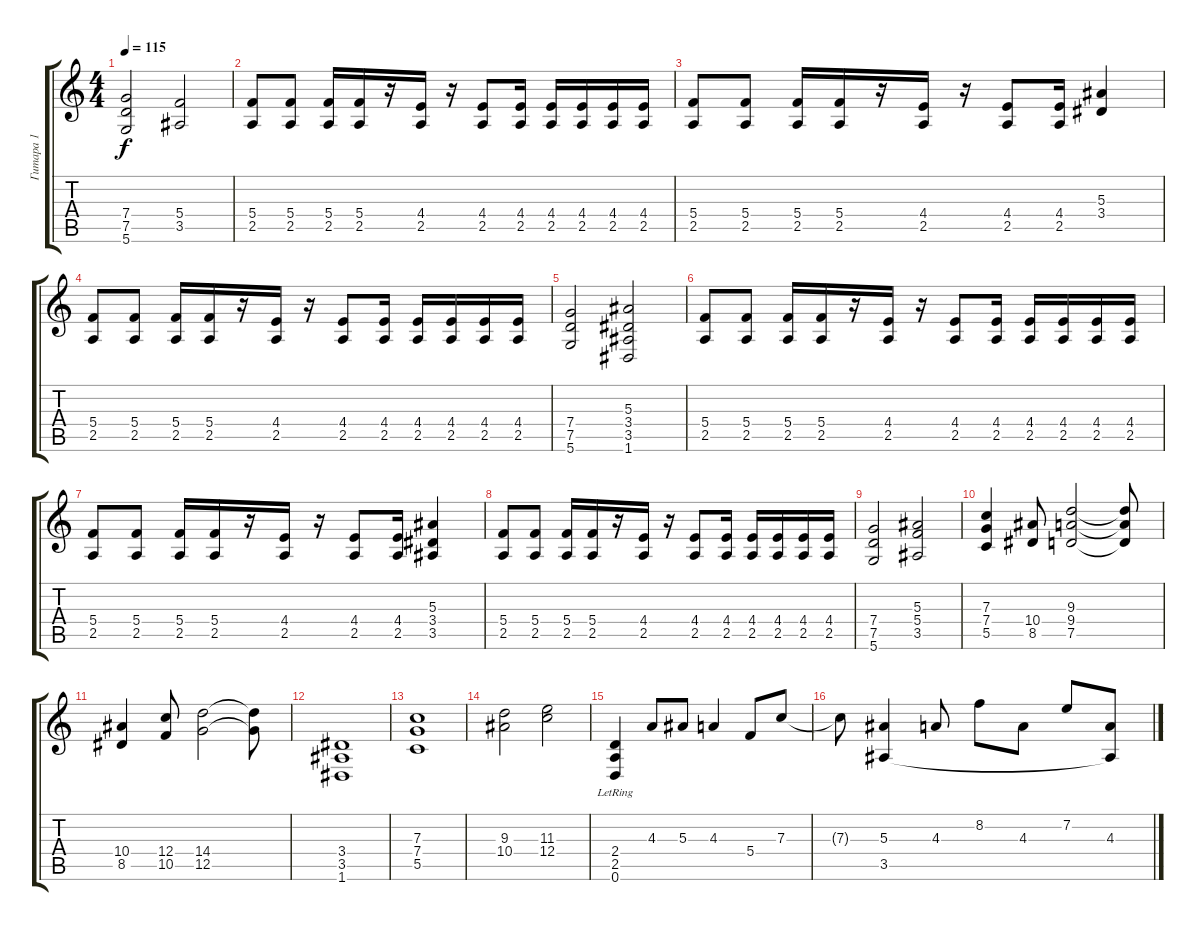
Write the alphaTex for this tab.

\track ("Гитара 1  (1)" "Гитара 1  ") {instrument acousticguitarnylon}
\staff {score tabs}
\tuning (D4 A3 F3 C3 G2 D2) {hide}
\ts (4 4)
\tempo 115
\clef g2
\ks c
(7.4 7.5 5.6).2{dy f} (5.4 3.5).2 |
(5.4 2.5).8{instrument distortionguitar} (5.4 2.5).8 (5.4 2.5).16 (5.4 2.5).16 r.16 (4.4 2.5).16 r.16 (4.4 2.5).8 (4.4 2.5).16 (4.4 2.5).16 (4.4 2.5).16 (4.4 2.5).16 (4.4 2.5).16 |
(5.4 2.5).8{instrument distortionguitar} (5.4 2.5).8 (5.4 2.5).16 (5.4 2.5).16 r.16 (4.4 2.5).16 r.16 (4.4 2.5).8 (4.4 2.5).16 (5.3 3.4).4 |
(5.4 2.5).8{instrument distortionguitar} (5.4 2.5).8 (5.4 2.5).16 (5.4 2.5).16 r.16 (4.4 2.5).16 r.16 (4.4 2.5).8 (4.4 2.5).16 (4.4 2.5).16 (4.4 2.5).16 (4.4 2.5).16 (4.4 2.5).16 |
(7.4 7.5 5.6).2 (5.3 3.4 3.5 1.6).2 |
(5.4 2.5).8{instrument distortionguitar} (5.4 2.5).8 (5.4 2.5).16 (5.4 2.5).16 r.16 (4.4 2.5).16 r.16 (4.4 2.5).8 (4.4 2.5).16 (4.4 2.5).16 (4.4 2.5).16 (4.4 2.5).16 (4.4 2.5).16 |
(5.4 2.5).8{instrument distortionguitar} (5.4 2.5).8 (5.4 2.5).16 (5.4 2.5).16 r.16 (4.4 2.5).16 r.16 (4.4 2.5).8 (4.4 2.5).16 (5.3 3.4 3.5).4 |
(5.4 2.5).8{instrument distortionguitar} (5.4 2.5).8 (5.4 2.5).16 (5.4 2.5).16 r.16 (4.4 2.5).16 r.16 (4.4 2.5).8 (4.4 2.5).16 (4.4 2.5).16 (4.4 2.5).16 (4.4 2.5).16 (4.4 2.5).16 |
(7.4 7.5 5.6).2 (5.3 5.4 3.5).2 |
(7.3 7.4 5.5).4 (10.4 8.5).8 (9.3 9.4 7.5).2 (9.3{t} 9.4{t} 7.5{t}).8 |
(10.4 8.5).4 (12.4 10.5).8 (14.4 12.5).2 (14.4{t} 12.5{t}).8 |
(3.4 3.5 1.6).1 |
(7.3 7.4 5.5).1 |
(9.3 10.4).2 (11.3 12.4).2 |
(2.4{lr} 2.5{lr} 0.6{lr}).4 4.3.8 5.3.8 4.3.4 5.4.8 7.3.8 |
7.3{t}.8 (5.3 3.5).4 4.3.8 8.2.8 4.3.8 7.2.8 (4.3 3.5{t}).8
